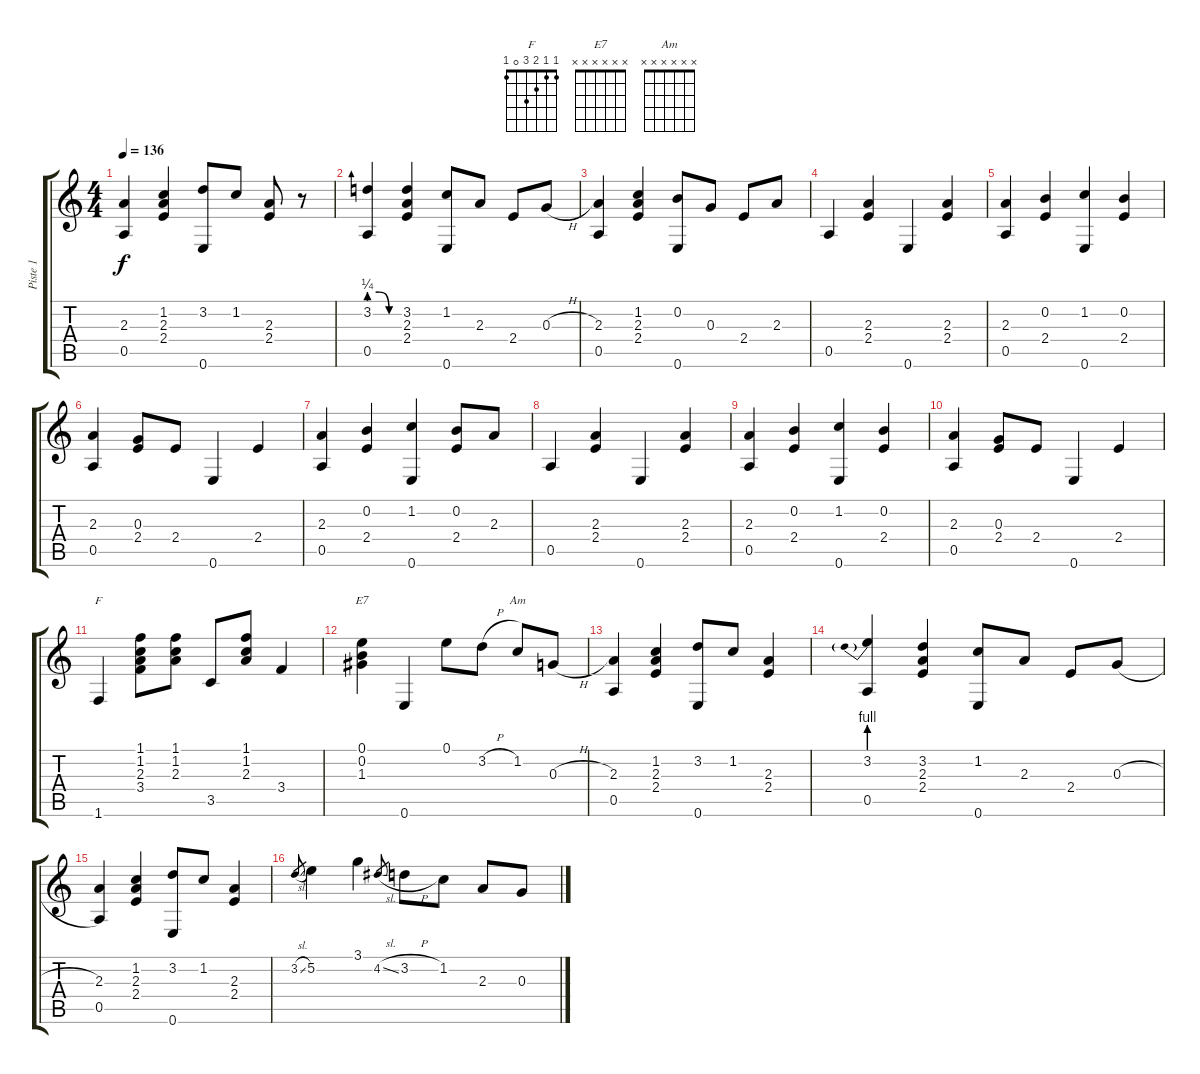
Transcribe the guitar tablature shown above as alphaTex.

\track ("Piste 1" "Piste 1") {instrument acousticguitarsteel}
\staff {score tabs}
\tuning (E4 B3 G3 D3 A2 E2) {hide}
\chord ("F" 1 1 2 3 0 1)
\chord ("E7" x x x x x x) {firstfret 0}
\chord ("Am" x x x x x x) {firstfret 0}
\ts (4 4)
\tempo 136
\clef g2
\ks c
(2.3 0.5).4{dy f} (1.2 2.3 2.4).4 (3.2 0.6).8 1.2.8 (2.3 2.4).8 r.8 |
(3.2{be (custom 0 1 20 1 40 0 60 0)} 0.5).4 (3.2 2.3 2.4).4 (1.2 0.6).8 2.3.8 2.4.8 0.3{h}.8 |
(2.3 0.5).4 (1.2 2.3 2.4).4 (0.2 0.6).8 0.3.8 2.4.8 2.3.8 |
0.5.4 (2.3 2.4).4 0.6.4 (2.3 2.4).4 |
(2.3 0.5).4 (0.2 2.4).4 (1.2 0.6).4 (0.2 2.4).4 |
(2.3 0.5).4 (0.3 2.4).8 2.4.8 0.6.4 2.4.4 |
(2.3 0.5).4 (0.2 2.4).4 (1.2 0.6).4 (0.2 2.4).8 2.3.8 |
0.5.4 (2.3 2.4).4 0.6.4 (2.3 2.4).4 |
(2.3 0.5).4 (0.2 2.4).4 (1.2 0.6).4 (0.2 2.4).4 |
(2.3 0.5).4 (0.3 2.4).8 2.4.8 0.6.4 2.4.4 |
1.6.4{ch "F"} (1.1 1.2 2.3 3.4).8 (1.1 1.2 2.3).8 3.5.8 (1.1 1.2 2.3).8 3.4.4 |
(0.1 0.2 1.3).4{ch "E7"} 0.6.4 0.1.8 3.2{h}.8 1.2.8{ch "Am"} 0.3{h}.8 |
(2.3 0.5).4 (1.2 2.3 2.4).4 (3.2 0.6).8 1.2.8 (2.3 2.4).4 |
(3.2{be (prebend 0 4 60 4)} 0.5).4 (3.2 2.3 2.4).4 (1.2 0.6).8 2.3.8 2.4.8 0.3{h}.8 |
(2.3 0.5).4 (1.2 2.3 2.4).4 (3.2 0.6).8 1.2.8 (2.3 2.4).4 |
3.2{sl}.8{gr} 5.2.4 3.1.4 4.2{sl}.8{gr} 3.2{h}.8 1.2.8 2.3.8 0.3{h}.8
